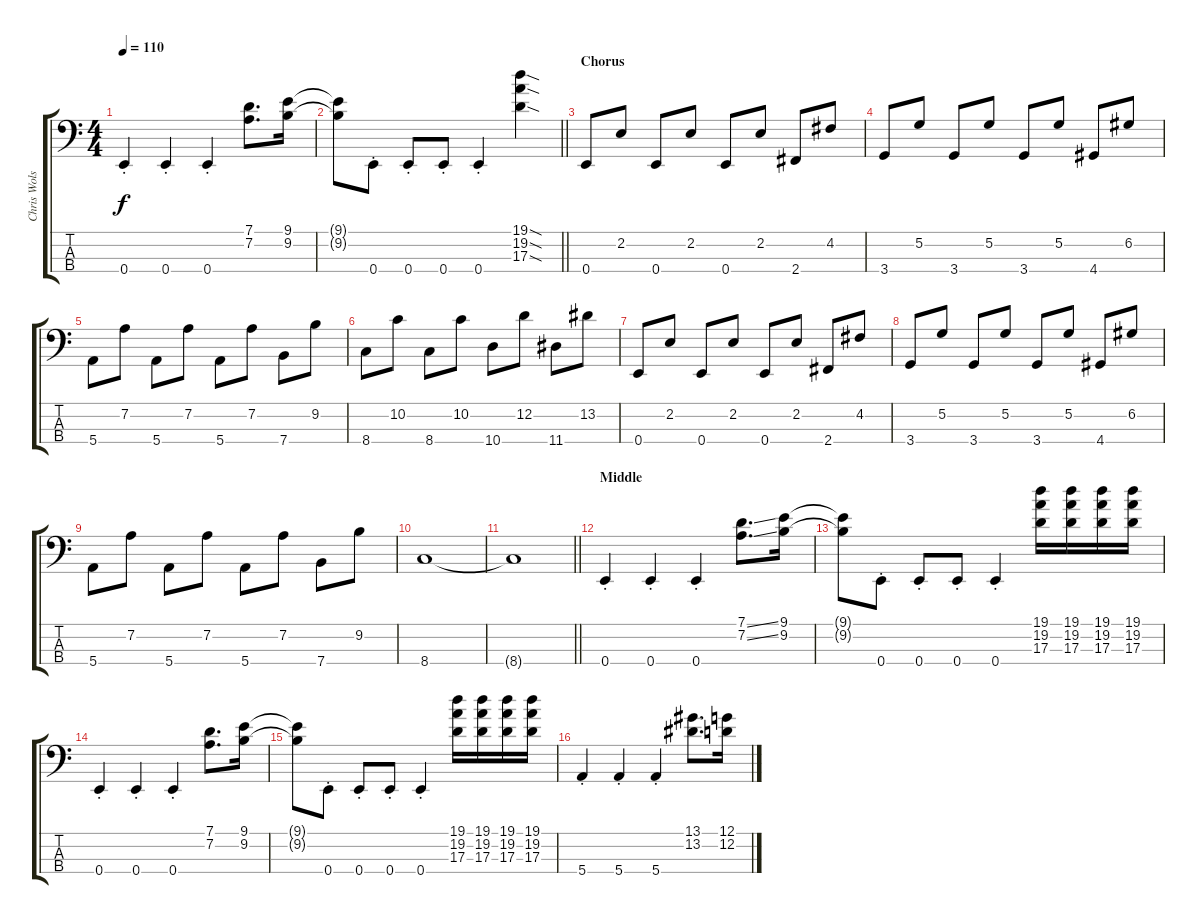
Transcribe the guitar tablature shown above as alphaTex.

\track ("Chris Wolstenholme (Bass)" "Chris Wols") {instrument slapbass1}
\staff {score tabs}
\tuning (G2 D2 A1 E1) {hide}
\ts (4 4)
\tempo 110
\clef f4
\ks c
0.4{st}.4{dy f} 0.4{st}.4 0.4{st}.4 (7.1 7.2).8{d} (9.1 9.2).16 |
\barLineRight lightlight
(9.1{t} 9.2{t}).8 0.4{st}.8 0.4{st}.8 0.4{st}.8 0.4{st}.4 (19.1{sod} 19.2{sod} 17.3{sod}).4 |
\section ("" "Chorus")
0.4.8 2.2.8 0.4.8 2.2.8 0.4.8 2.2.8 2.4.8 4.2.8 |
3.4.8 5.2.8 3.4.8 5.2.8 3.4.8 5.2.8 4.4.8 6.2.8 |
5.4.8 7.2.8 5.4.8 7.2.8 5.4.8 7.2.8 7.4.8 9.2.8 |
8.4.8 10.2.8 8.4.8 10.2.8 10.4.8 12.2.8 11.4.8 13.2.8 |
0.4.8 2.2.8 0.4.8 2.2.8 0.4.8 2.2.8 2.4.8 4.2.8 |
3.4.8 5.2.8 3.4.8 5.2.8 3.4.8 5.2.8 4.4.8 6.2.8 |
5.4.8 7.2.8 5.4.8 7.2.8 5.4.8 7.2.8 7.4.8 9.2.8 |
8.4.1 |
\barLineRight lightlight
8.4{t}.1 |
\section ("" "Middle")
0.4{st}.4 0.4{st}.4 0.4{st}.4 (7.1{ss} 7.2{ss}).8{d} (9.1 9.2).16 |
(9.1{t} 9.2{t}).8 0.4{st}.8 0.4{st}.8 0.4{st}.8 0.4{st}.4 (19.1 19.2 17.3).16 (19.1 19.2 17.3).16 (19.1 19.2 17.3).16 (19.1 19.2 17.3).16 |
0.4{st}.4 0.4{st}.4 0.4{st}.4 (7.1 7.2).8{d} (9.1 9.2).16 |
(9.1{t} 9.2{t}).8 0.4{st}.8 0.4{st}.8 0.4{st}.8 0.4{st}.4 (19.1 19.2 17.3).16 (19.1 19.2 17.3).16 (19.1 19.2 17.3).16 (19.1 19.2 17.3).16 |
5.4{st}.4 5.4{st}.4 5.4{st}.4 (13.1 13.2).8{d} (12.1 12.2).16
